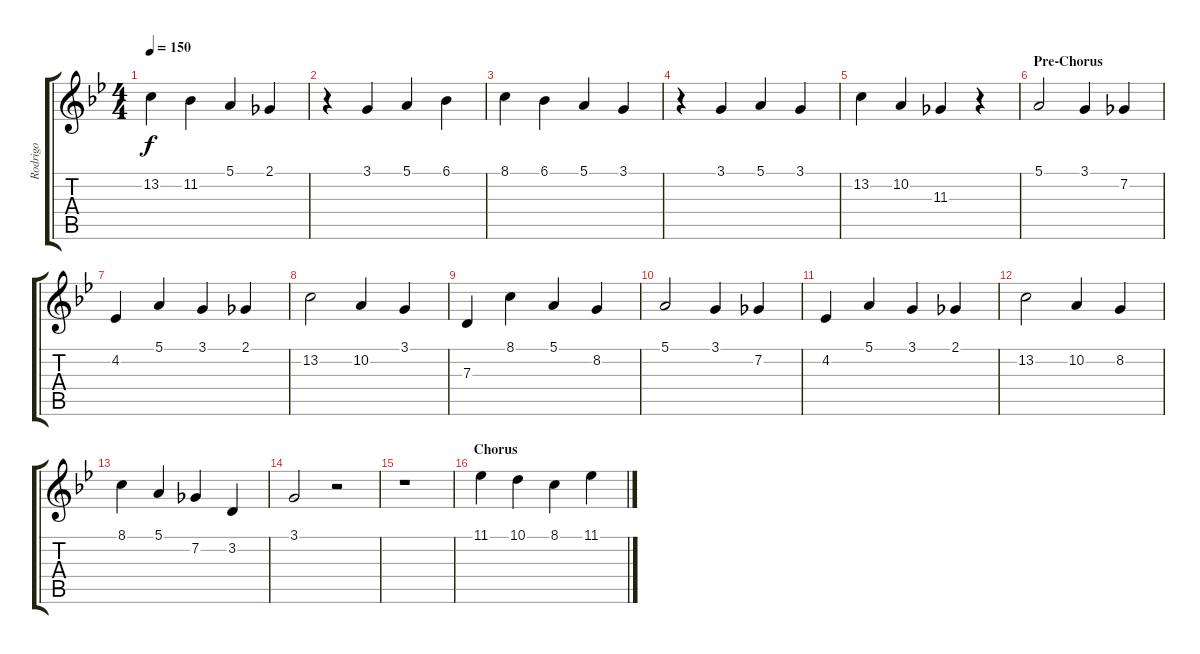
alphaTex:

\track ("Rodrigo" "Rodrigo") {instrument synthvoice}
\staff {score tabs}
\tuning (E4 B3 G3 D3 A2 E2) {hide}
\ts (4 4)
\tempo 150
\clef g2
\ks gminor
13.2.4{dy f} 11.2.4 5.1.4 2.1.4 |
r.4 3.1.4 5.1.4 6.1.4 |
8.1.4 6.1.4 5.1.4 3.1.4 |
r.4 3.1.4 5.1.4 3.1.4 |
13.2.4 10.2.4 11.3.4 r.4 |
\section ("" "Pre-Chorus")
5.1.2 3.1.4 7.2.4 |
4.2.4 5.1.4 3.1.4 2.1.4 |
13.2.2 10.2.4 3.1.4 |
7.3.4 8.1.4 5.1.4 8.2.4 |
5.1.2 3.1.4 7.2.4 |
4.2.4 5.1.4 3.1.4 2.1.4 |
13.2.2 10.2.4 8.2.4 |
8.1.4 5.1.4 7.2.4 3.2.4 |
3.1.2 r.2 |
r.1 |
\section ("" "Chorus")
11.1.4 10.1.4 8.1.4 11.1.4
